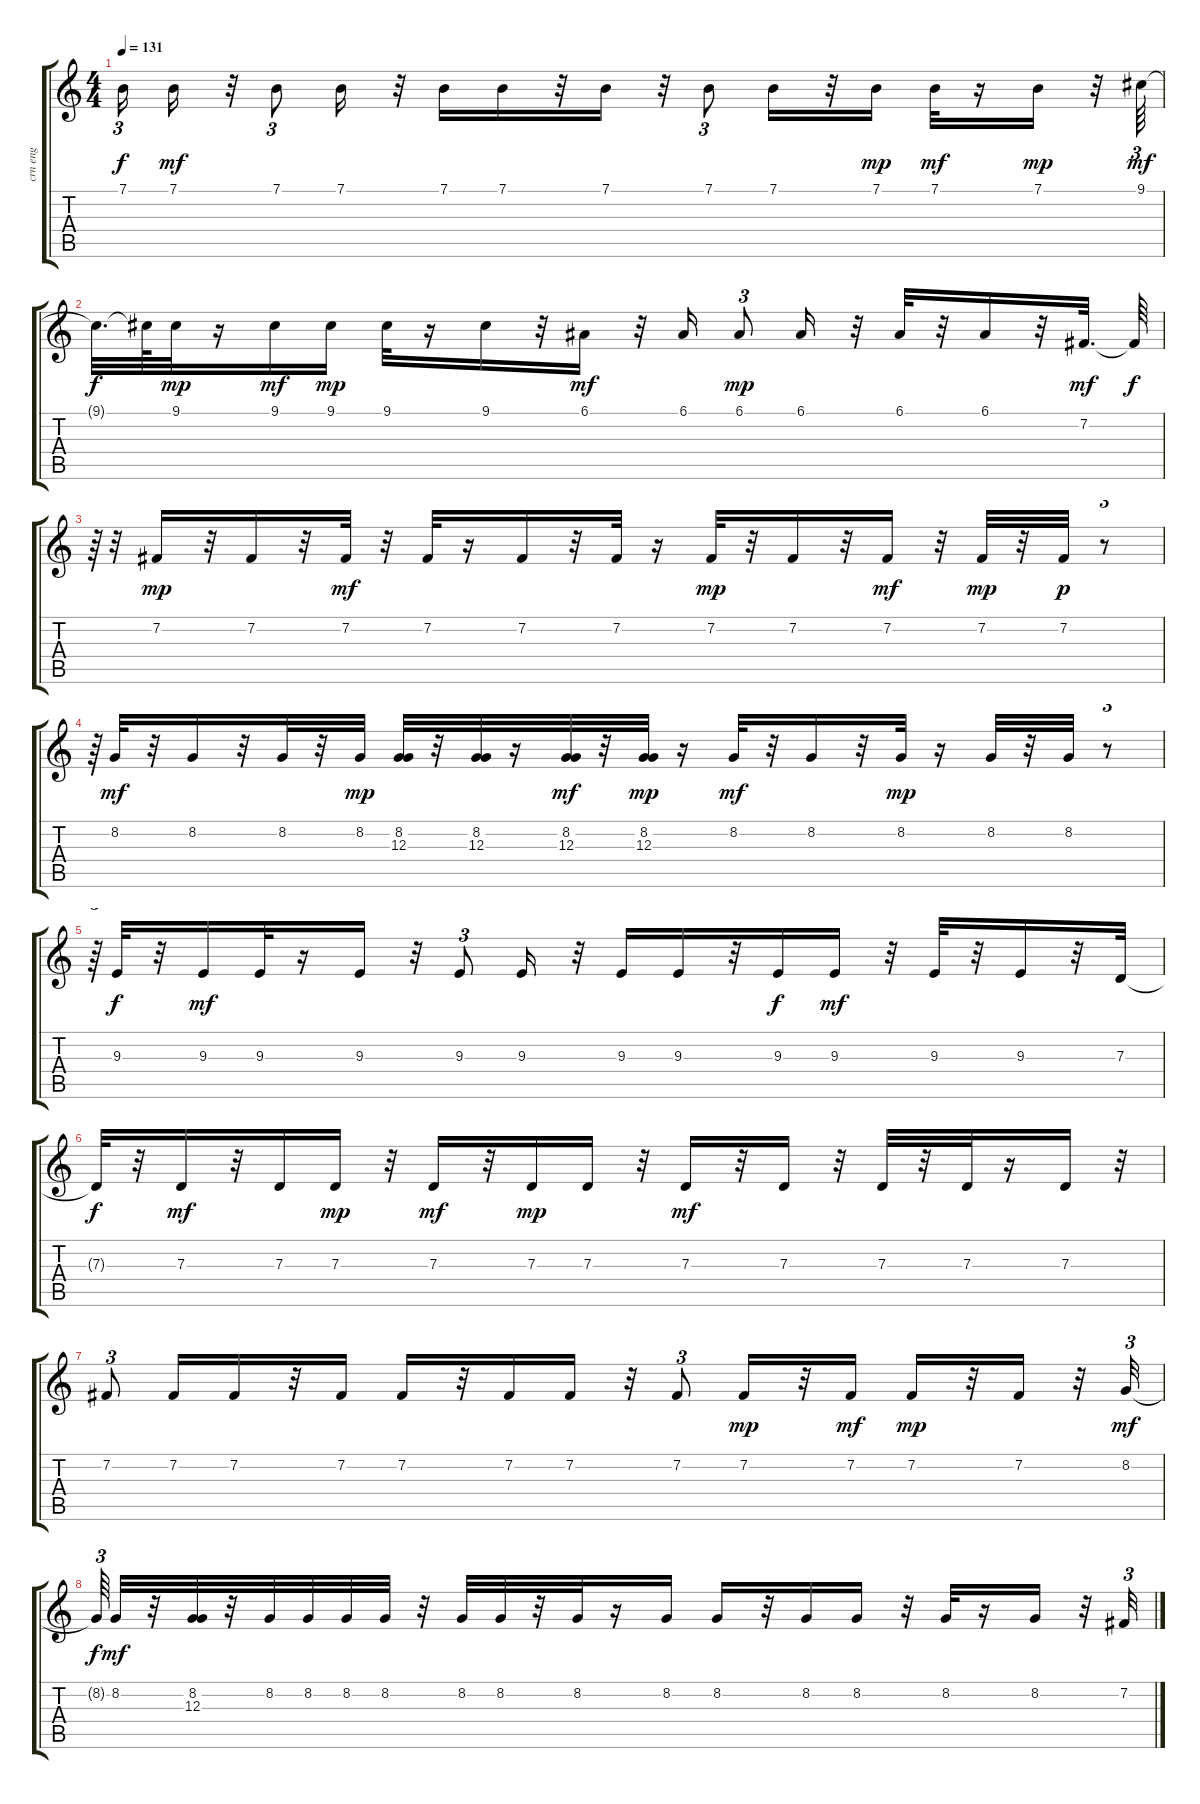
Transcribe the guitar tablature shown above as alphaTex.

\track ("crn eng" "crn eng") {instrument englishhorn}
\staff {score tabs}
\tuning (E4 B3 G3 D3 A2 E2) {hide}
\ts (4 4)
\tempo 131
\clef g2
\ks c
7.1{t}.16{tu (3 2) dy f} 7.1.16{dy mf} r.32 7.1.8{tu (3 2)} 7.1.16 r.32 7.1.16 7.1.16 r.32 7.1.16 r.32 7.1.8{tu (3 2)} 7.1.16 r.32 7.1.16{dy mp} 7.1.32{dy mf} r.16 7.1.16{dy mp} r.32 9.1.64{tu (3 2) dy mf} |
9.1{t}.32{d dy f} 9.1{t}.64 9.1.32{dy mp} r.16 9.1.16{dy mf} 9.1.16{dy mp} 9.1.32 r.16 9.1.16 r.32 6.1.16{dy mf} r.32 6.1.16 6.1.8{tu (3 2) dy mp} 6.1.16 r.32 6.1.32 r.32 6.1.16 r.32 7.2.32{d dy mf} 7.2{t}.64{dy f} |
r.64{tu (3 2)} r.32 7.2.16{dy mp} r.32 7.2.16 r.32 7.2.32{dy mf} r.32 7.2.32 r.16 7.2.16 r.32 7.2.32 r.16 7.2.32{dy mp} r.32 7.2.16 r.32 7.2.16{dy mf} r.32 7.2.32{dy mp} r.32 7.2.32{dy p} r.8{tu (3 2)} |
r.64{tu (3 2)} 8.2.32{dy mf} r.32 8.2.16 r.32 8.2.32 r.32 8.2.32{dy mp} (8.2 12.3).32 r.32 (8.2 12.3).32 r.16 (8.2 12.3).32{dy mf} r.32 (8.2 12.3).32{dy mp} r.16 8.2.32{dy mf} r.32 8.2.16 r.32 8.2.32{dy mp} r.16 8.2.32 r.32 8.2.32 r.8{tu (3 2)} |
r.64{tu (3 2)} 9.3.32{dy f} r.32 9.3.16{dy mf} 9.3.32 r.16 9.3.16 r.32 9.3.8{tu (3 2)} 9.3.16 r.32 9.3.16 9.3.16 r.32 9.3.16{dy f} 9.3.16{dy mf} r.32 9.3.32 r.32 9.3.16 r.32 7.3.32 |
7.3{t}.32{dy f} r.32 7.3.16{dy mf} r.32 7.3.16 7.3.16{dy mp} r.32 7.3.16{dy mf} r.32 7.3.16{dy mp} 7.3.16 r.32 7.3.16{dy mf} r.32 7.3.16 r.32 7.3.32 r.32 7.3.32 r.16 7.3.16 r.32 |
7.2.8{tu (3 2)} 7.2.16 7.2.16 r.32 7.2.16 7.2.16 r.32 7.2.16 7.2.16 r.32 7.2.8{tu (3 2)} 7.2.16{dy mp} r.32 7.2.16{dy mf} 7.2.16{dy mp} r.32 7.2.16 r.32 8.2.32{tu (3 2) dy mf} |
8.2{t}.64{tu (3 2) dy f} 8.2.32{dy mf} r.32 (8.2 12.3).32 r.32 8.2.32 8.2.32 8.2.32 8.2.32 r.32 8.2.32 8.2.32 r.32 8.2.32 r.16 8.2.16 8.2.16 r.32 8.2.16 8.2.16 r.32 8.2.32 r.16 8.2.16 r.32 7.2.32{tu (3 2)}
